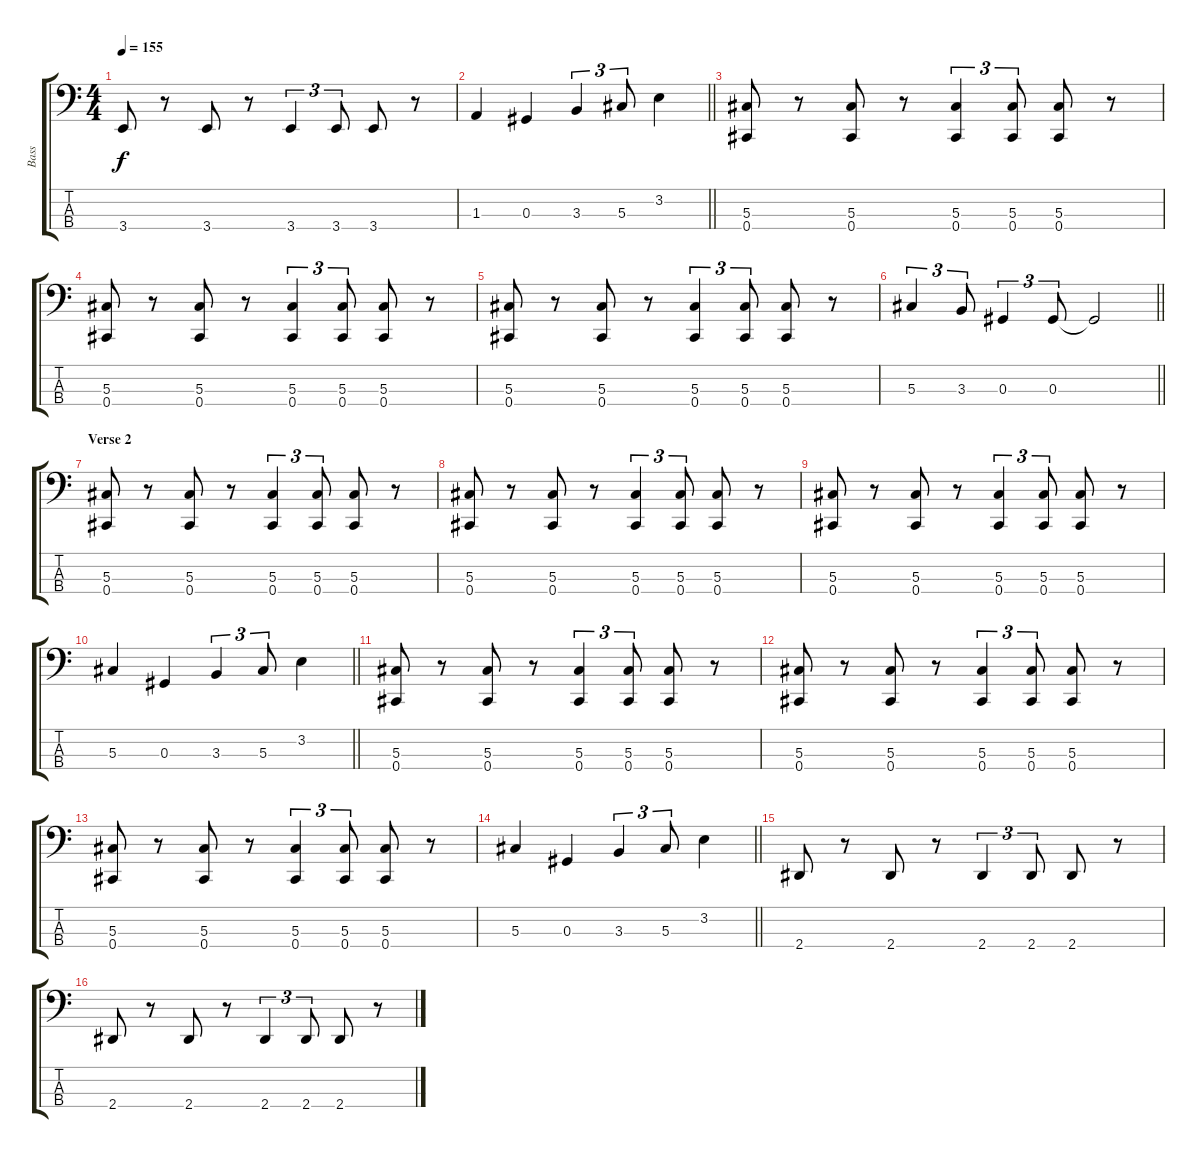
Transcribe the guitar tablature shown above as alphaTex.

\track ("Bass" "Bass") {instrument electricbasspick}
\staff {score tabs}
\tuning (Gb2 Db2 Ab1 Db1) {hide}
\ts (4 4)
\tempo 155
\clef f4
\ks c
3.4.8{dy f} r.8 3.4.8 r.8 3.4.4{tu (3 2)} 3.4.8{tu (3 2)} 3.4.8 r.8 |
\barLineRight lightlight
1.3.4 0.3.4 3.3.4{tu (3 2)} 5.3.8{tu (3 2)} 3.2.4 |
\section ("" "")
(5.3 0.4).8 r.8 (5.3 0.4).8 r.8 (5.3 0.4).4{tu (3 2)} (5.3 0.4).8{tu (3 2)} (5.3 0.4).8 r.8 |
(5.3 0.4).8 r.8 (5.3 0.4).8 r.8 (5.3 0.4).4{tu (3 2)} (5.3 0.4).8{tu (3 2)} (5.3 0.4).8 r.8 |
(5.3 0.4).8 r.8 (5.3 0.4).8 r.8 (5.3 0.4).4{tu (3 2)} (5.3 0.4).8{tu (3 2)} (5.3 0.4).8 r.8 |
\barLineRight lightlight
5.3.4{tu (3 2)} 3.3.8{tu (3 2)} 0.3.4{tu (3 2)} 0.3.8{tu (3 2)} 0.3{t}.2 |
\section ("" "Verse 2")
(5.3 0.4).8 r.8 (5.3 0.4).8 r.8 (5.3 0.4).4{tu (3 2)} (5.3 0.4).8{tu (3 2)} (5.3 0.4).8 r.8 |
(5.3 0.4).8 r.8 (5.3 0.4).8 r.8 (5.3 0.4).4{tu (3 2)} (5.3 0.4).8{tu (3 2)} (5.3 0.4).8 r.8 |
(5.3 0.4).8 r.8 (5.3 0.4).8 r.8 (5.3 0.4).4{tu (3 2)} (5.3 0.4).8{tu (3 2)} (5.3 0.4).8 r.8 |
\barLineRight lightlight
5.3.4 0.3.4 3.3.4{tu (3 2)} 5.3.8{tu (3 2)} 3.2.4 |
(5.3 0.4).8 r.8 (5.3 0.4).8 r.8 (5.3 0.4).4{tu (3 2)} (5.3 0.4).8{tu (3 2)} (5.3 0.4).8 r.8 |
(5.3 0.4).8 r.8 (5.3 0.4).8 r.8 (5.3 0.4).4{tu (3 2)} (5.3 0.4).8{tu (3 2)} (5.3 0.4).8 r.8 |
(5.3 0.4).8 r.8 (5.3 0.4).8 r.8 (5.3 0.4).4{tu (3 2)} (5.3 0.4).8{tu (3 2)} (5.3 0.4).8 r.8 |
\barLineRight lightlight
5.3.4 0.3.4 3.3.4{tu (3 2)} 5.3.8{tu (3 2)} 3.2.4 |
\section ("" "")
2.4.8 r.8 2.4.8 r.8 2.4.4{tu (3 2)} 2.4.8{tu (3 2)} 2.4.8 r.8 |
2.4.8 r.8 2.4.8 r.8 2.4.4{tu (3 2)} 2.4.8{tu (3 2)} 2.4.8 r.8
